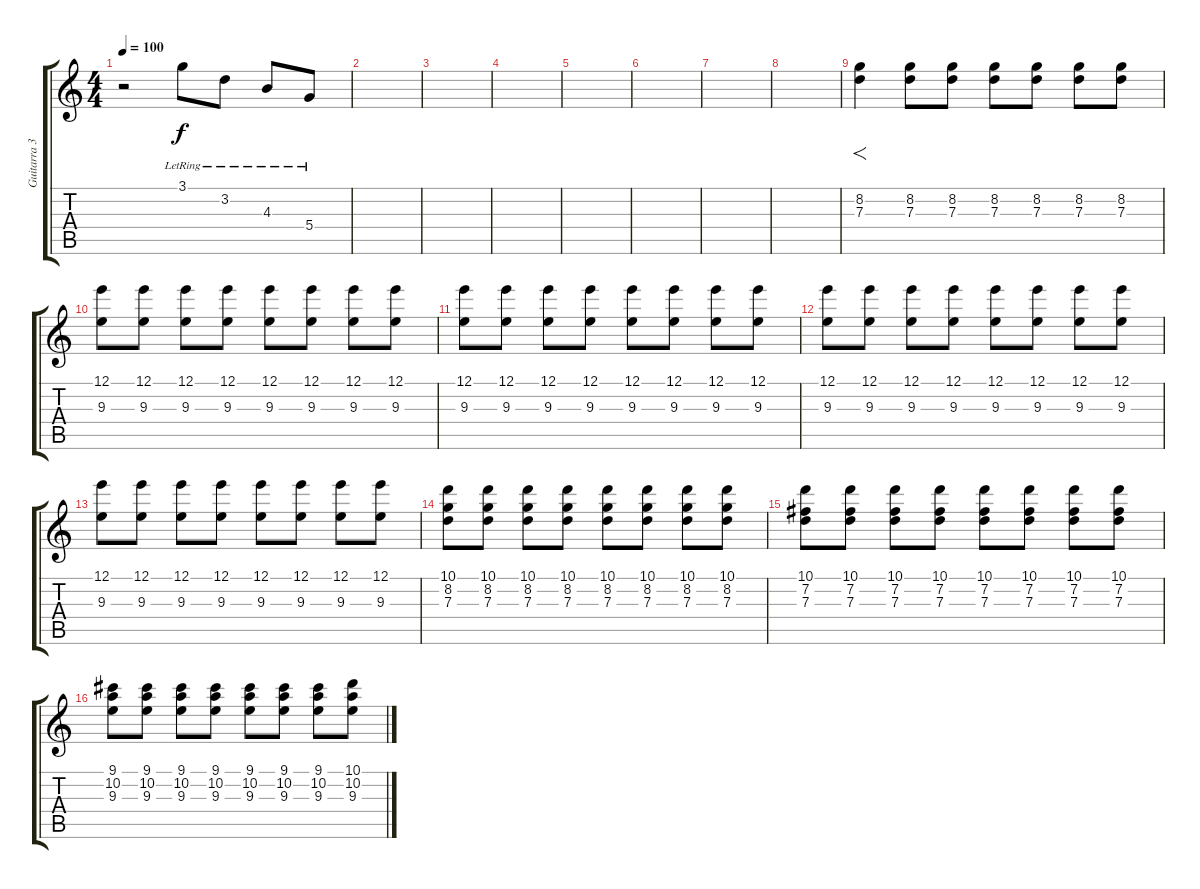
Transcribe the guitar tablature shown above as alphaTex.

\track ("Guitarra 3" "Guitarra 3") {instrument electricguitarclean}
\staff {score tabs}
\tuning (E4 B3 G3 D3 A2 E2) {hide}
\ts (4 4)
\tempo 100
\clef g2
\ks c
r.2{dy f} 3.1{lr}.8 3.2{lr}.8 4.3{lr}.8 5.4{lr}.8 |
|
|
|
|
|
|
|
(8.2 7.3).4{f} (8.2 7.3).8 (8.2 7.3).8 (8.2 7.3).8 (8.2 7.3).8 (8.2 7.3).8 (8.2 7.3).8 |
(12.1 9.3).8 (12.1 9.3).8 (12.1 9.3).8 (12.1 9.3).8 (12.1 9.3).8 (12.1 9.3).8 (12.1 9.3).8 (12.1 9.3).8 |
(12.1 9.3).8 (12.1 9.3).8 (12.1 9.3).8 (12.1 9.3).8 (12.1 9.3).8 (12.1 9.3).8 (12.1 9.3).8 (12.1 9.3).8 |
(12.1 9.3).8 (12.1 9.3).8 (12.1 9.3).8 (12.1 9.3).8 (12.1 9.3).8 (12.1 9.3).8 (12.1 9.3).8 (12.1 9.3).8 |
(12.1 9.3).8 (12.1 9.3).8 (12.1 9.3).8 (12.1 9.3).8 (12.1 9.3).8 (12.1 9.3).8 (12.1 9.3).8 (12.1 9.3).8 |
(10.1 8.2 7.3).8 (10.1 8.2 7.3).8 (10.1 8.2 7.3).8 (10.1 8.2 7.3).8 (10.1 8.2 7.3).8 (10.1 8.2 7.3).8 (10.1 8.2 7.3).8 (10.1 8.2 7.3).8 |
(10.1 7.2 7.3).8 (10.1 7.2 7.3).8 (10.1 7.2 7.3).8 (10.1 7.2 7.3).8 (10.1 7.2 7.3).8 (10.1 7.2 7.3).8 (10.1 7.2 7.3).8 (10.1 7.2 7.3).8 |
(9.1 10.2 9.3).8 (9.1 10.2 9.3).8 (9.1 10.2 9.3).8 (9.1 10.2 9.3).8 (9.1 10.2 9.3).8 (9.1 10.2 9.3).8 (9.1 10.2 9.3).8 (10.1 10.2 9.3).8
